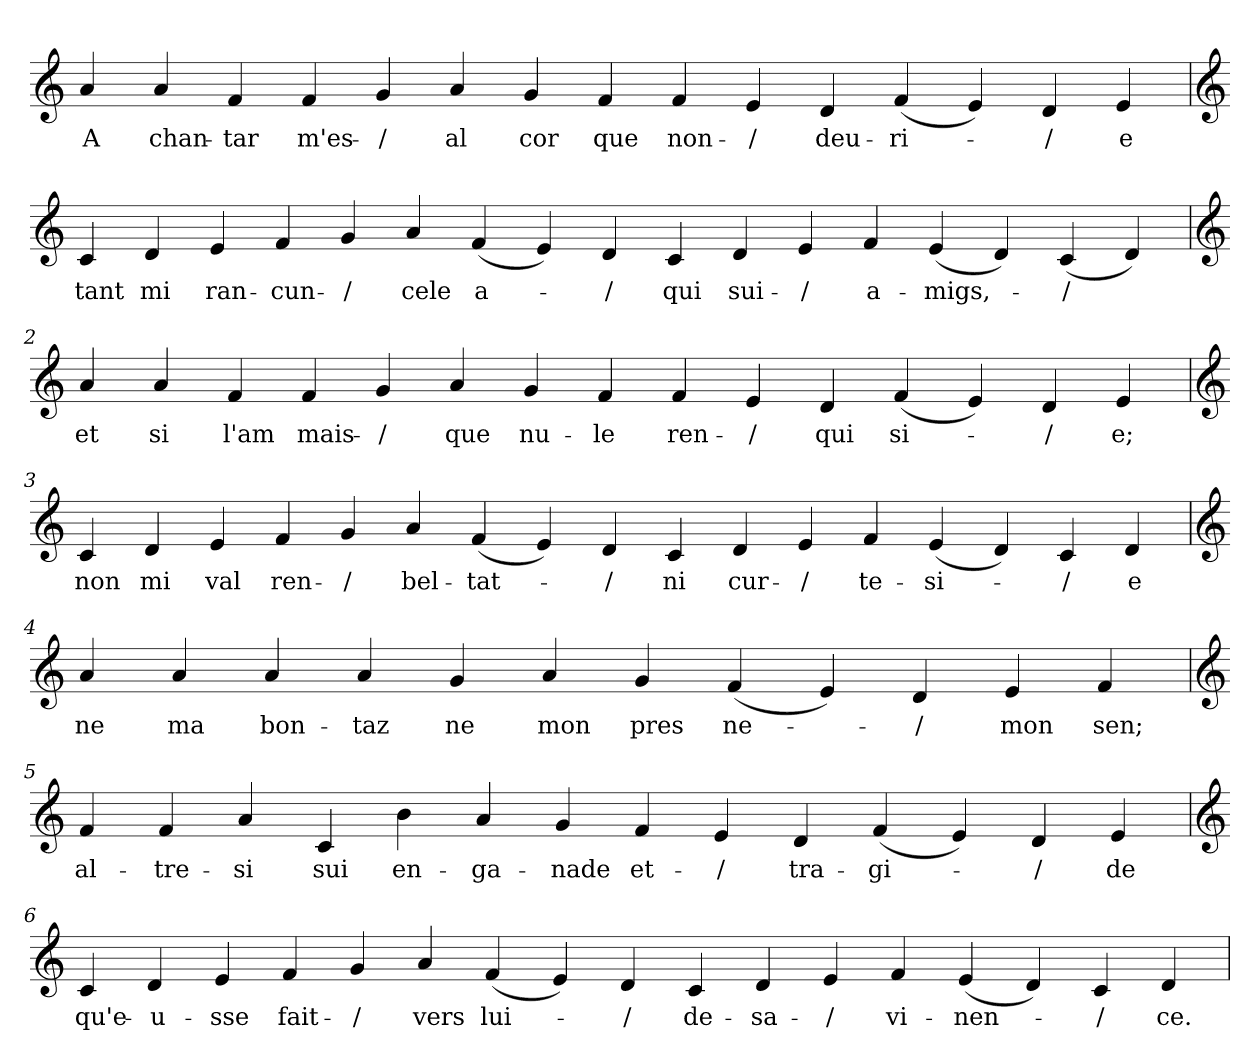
**kern	**text
*part1	*part1
*staff1	*staff1
*clefG2	*
=	=
4a	A
4a	chan-
4f	-tar
4f	m'es-
4g	-/
4a	al
4g	cor
4f	que
4f	non-
4e	-/
4d	deu-
(4f	-ri-
4e)	.
4d	-/
4e	e
=1	=1
*clefG2	*
4c	tant
4d	mi
4e	ran-
4f	-cun-
4g	-/
4a	cele
(4f	a-
4e)	.
4d	-/
4c	qui
4d	sui-
4e	-/
4f	a-
(4e	-migs,-
4d)	.
(4c	-/
4d)	.
=2	=2
*clefG2	*
4a	et
4a	si
4f	l'am
4f	mais-
4g	-/
4a	que
4g	nu-
4f	-le
4f	ren-
4e	-/
4d	qui
(4f	si-
4e)	.
4d	-/
4e	e;
=3	=3
*clefG2	*
4c	non
4d	mi
4e	val
4f	ren-
4g	-/
4a	bel-
(4f	-tat-
4e)	.
4d	-/
4c	ni
4d	cur-
4e	-/
4f	te-
(4e	-si-
4d)	.
4c	-/
4d	e
=4	=4
*clefG2	*
4a	ne
4a	ma
4a	bon-
4a	-taz
4g	ne
4a	mon
4g	pres
(4f	ne-
4e)	.
4d	-/
4e	mon
4f	sen;
=5	=5
*clefG2	*
4f	al-
4f	-tre-
4a	-si
4c	sui
4b	en-
4a	-ga-
4g	-nade
4f	et-
4e	-/
4d	tra-
(4f	-gi-
4e)	.
4d	-/
4e	de
=6	=6
*clefG2	*
4c	qu'e-
4d	-u-
4e	-sse
4f	fait-
4g	-/
4a	vers
(4f	lui-
4e)	.
4d	-/
4c	de-
4d	-sa-
4e	-/
4f	vi-
(4e	-nen-
4d)	.
4c	-/
4d	ce.
=	=
*-	*-
